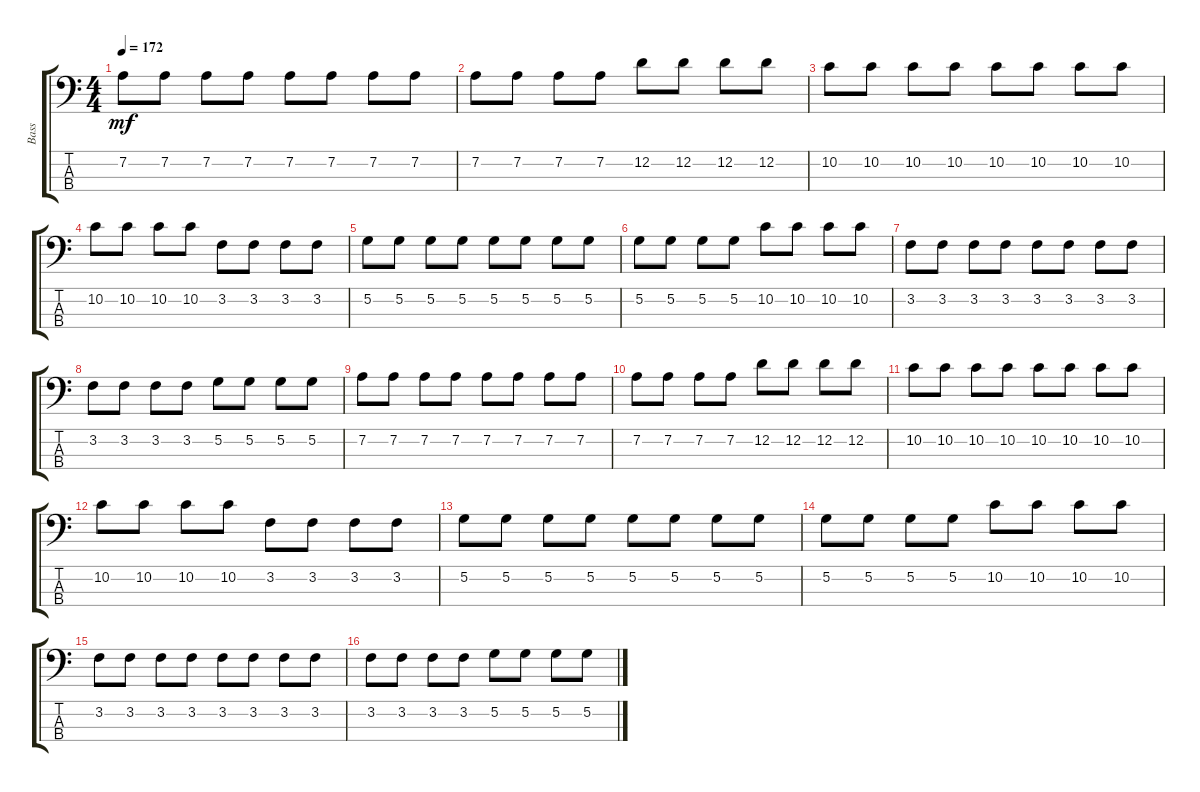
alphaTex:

\track ("Bass" "Bass") {instrument electricbassfinger}
\staff {score tabs}
\tuning (G2 D2 A1 E1) {hide}
\ts (4 4)
\tempo 172
\clef f4
\ks c
7.2.8{dy mf} 7.2.8 7.2.8 7.2.8 7.2.8 7.2.8 7.2.8 7.2.8 |
7.2.8 7.2.8 7.2.8 7.2.8 12.2.8 12.2.8 12.2.8 12.2.8 |
10.2.8 10.2.8 10.2.8 10.2.8 10.2.8 10.2.8 10.2.8 10.2.8 |
10.2.8 10.2.8 10.2.8 10.2.8 3.2.8 3.2.8 3.2.8 3.2.8 |
5.2.8 5.2.8 5.2.8 5.2.8 5.2.8 5.2.8 5.2.8 5.2.8 |
5.2.8 5.2.8 5.2.8 5.2.8 10.2.8 10.2.8 10.2.8 10.2.8 |
3.2.8 3.2.8 3.2.8 3.2.8 3.2.8 3.2.8 3.2.8 3.2.8 |
3.2.8 3.2.8 3.2.8 3.2.8 5.2.8 5.2.8 5.2.8 5.2.8 |
7.2.8 7.2.8 7.2.8 7.2.8 7.2.8 7.2.8 7.2.8 7.2.8 |
7.2.8 7.2.8 7.2.8 7.2.8 12.2.8 12.2.8 12.2.8 12.2.8 |
10.2.8 10.2.8 10.2.8 10.2.8 10.2.8 10.2.8 10.2.8 10.2.8 |
10.2.8 10.2.8 10.2.8 10.2.8 3.2.8 3.2.8 3.2.8 3.2.8 |
5.2.8 5.2.8 5.2.8 5.2.8 5.2.8 5.2.8 5.2.8 5.2.8 |
5.2.8 5.2.8 5.2.8 5.2.8 10.2.8 10.2.8 10.2.8 10.2.8 |
3.2.8 3.2.8 3.2.8 3.2.8 3.2.8 3.2.8 3.2.8 3.2.8 |
3.2.8 3.2.8 3.2.8 3.2.8 5.2.8 5.2.8 5.2.8 5.2.8
